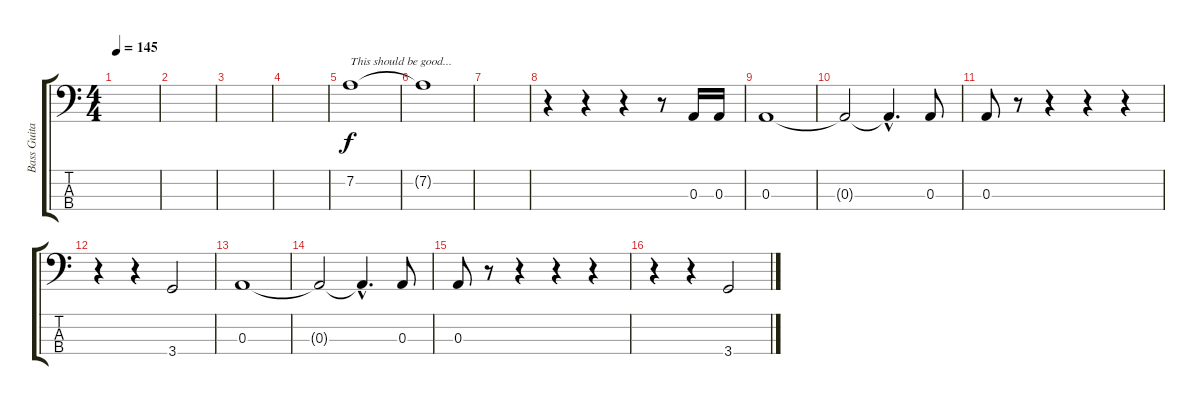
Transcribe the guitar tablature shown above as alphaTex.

\track ("Bass Guitar" "Bass Guita") {instrument electricbassfinger}
\staff {score tabs}
\tuning (G2 D2 A1 E1) {hide}
\ts (4 4)
\tempo 145
\clef f4
\ks c
|
|
|
|
7.2.1{txt "This should be good..."} |
7.2{t}.1 |
|
r.4 r.4 r.4 r.8 0.3.16 0.3.16 |
0.3.1 |
0.3{t}.2 0.3{hac t}.4{d} 0.3.8 |
0.3.8 r.8 r.4 r.4 r.4 |
r.4 r.4 3.4.2 |
0.3.1 |
0.3{t}.2 0.3{hac t}.4{d} 0.3.8 |
0.3.8 r.8 r.4 r.4 r.4 |
r.4 r.4 3.4.2
